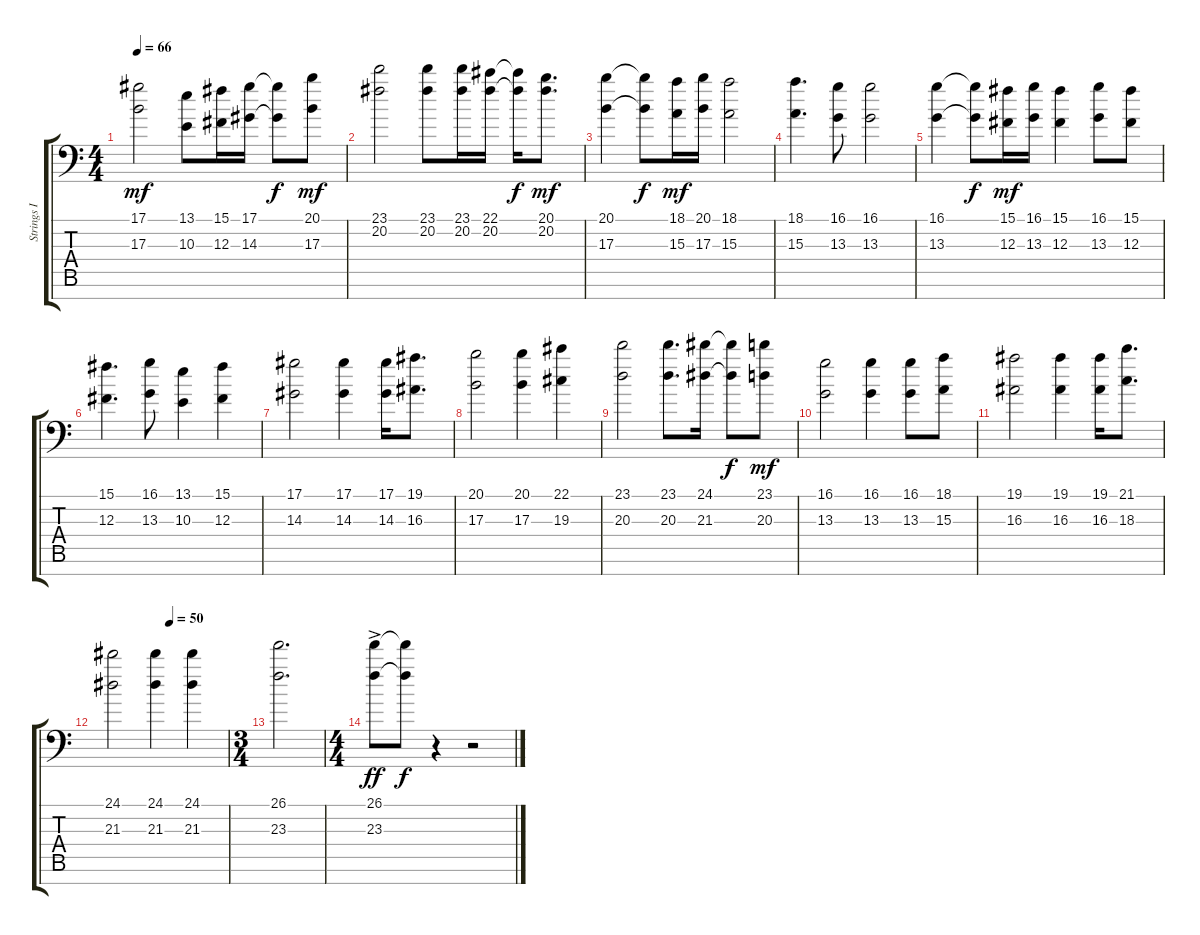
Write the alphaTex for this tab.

\track ("Strings I" "Strings I") {instrument stringensemble1}
\staff {score tabs}
\tuning (Eb4 Bb3 Gb3 Db3 Ab2 Eb2 Bb1) {hide}
\ts (4 4)
\tempo 66
\clef f4
\ks c
(17.1 17.3).2{dy mf} (13.1 10.3).8 (15.1 12.3).16 (17.1 14.3).16 (17.1{t} 14.3{t}).8{dy f} (20.1 17.3).8{dy mf} |
(23.1 20.2).2 (23.1 20.2).8 (23.1 20.2).16 (22.1 20.2).16 (22.1{t} 20.2{t}).16{dy f} (20.1 20.2).8{d dy mf} |
(20.1 17.3).4 (20.1{t} 17.3{t}).8{dy f} (18.1 15.3).16{dy mf} (20.1 17.3).16 (18.1 15.3).2 |
(18.1 15.3).4{d} (16.1 13.3).8 (16.1 13.3).2 |
(16.1 13.3).4 (16.1{t} 13.3{t}).8{dy f} (15.1 12.3).16{dy mf} (16.1 13.3).16 (15.1 12.3).4 (16.1 13.3).8 (15.1 12.3).8 |
(15.1 12.3).4{d} (16.1 13.3).8 (13.1 10.3).4 (15.1 12.3).4 |
(17.1 14.3).2 (17.1 14.3).4 (17.1 14.3).16 (19.1 16.3).8{d} |
(20.1 17.3).2 (20.1 17.3).4 (22.1 19.3).4 |
(23.1 20.3).2 (23.1 20.3).8{d} (24.1 21.3).16 (24.1{t} 21.3{t}).8{dy f} (23.1 20.3).8{dy mf} |
(16.1 13.3).2 (16.1 13.3).4 (16.1 13.3).8 (18.1 15.3).8 |
(19.1 16.3).2 (19.1 16.3).4 (19.1 16.3).16 (21.1 18.3).8{d} |
\tempo (50 0.5)
(24.1 21.3).2 (24.1 21.3).4 (24.1 21.3).4 |
\ts (3 4)
(26.1 23.3).2{d} |
\ts (4 4)
(26.1{ac} 23.3{ac}).8{dy ff} (26.1{t} 23.3{t}).8{dy f volume 0} r.4 r.2
